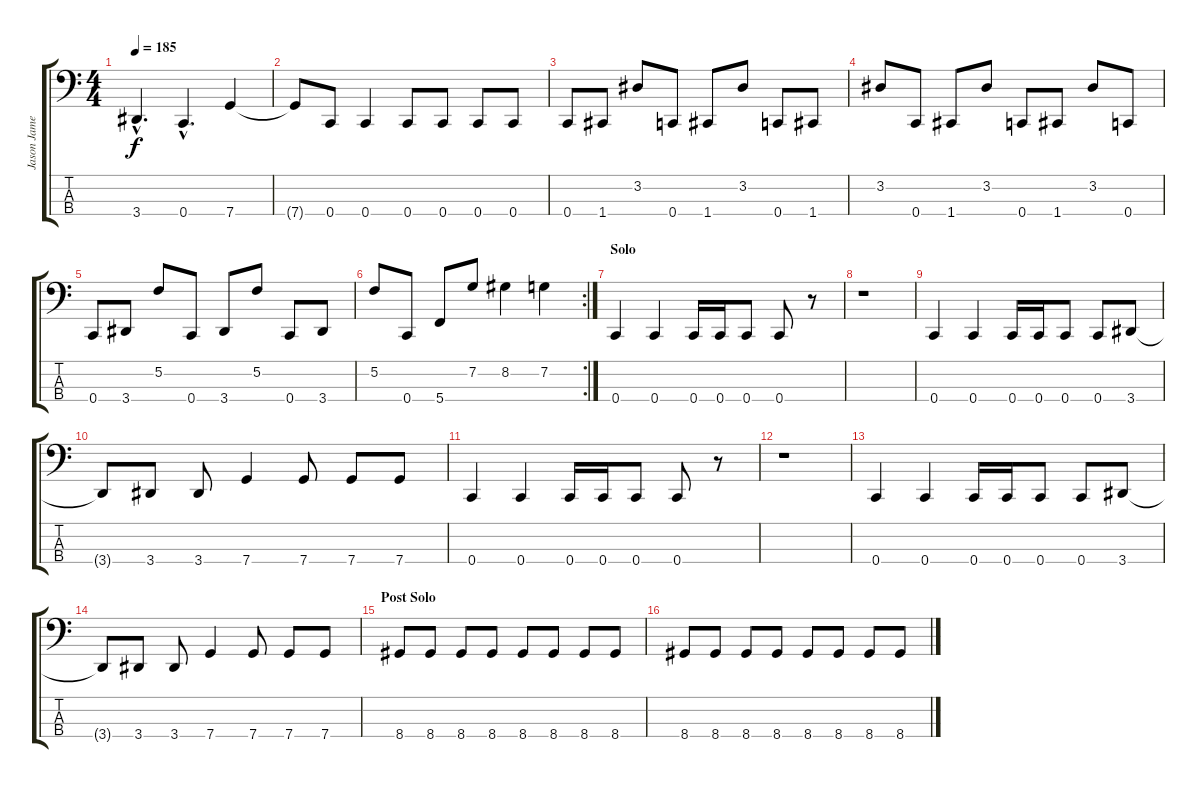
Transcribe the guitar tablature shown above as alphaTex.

\track ("Jason James" "Jason Jame") {instrument electricbasspick}
\staff {score tabs}
\tuning (F2 C2 G1 C1) {hide}
\ts (4 4)
\tempo 185
\clef f4
\ks c
3.4{hac}.4{d dy f} 0.4{hac}.4{d} 7.4.4 |
7.4{t}.8 0.4.8 0.4.4 0.4.8 0.4.8 0.4.8 0.4.8 |
0.4.8 1.4.8 3.2.8 0.4.8 1.4.8 3.2.8 0.4.8 1.4.8 |
3.2.8 0.4.8 1.4.8 3.2.8 0.4.8 1.4.8 3.2.8 0.4.8 |
0.4.8 3.4.8 5.2.8 0.4.8 3.4.8 5.2.8 0.4.8 3.4.8 |
\rc 2
5.2.8 0.4.8 5.4.8 7.2.8 8.2.4 7.2.4 |
\section ("" "Solo ")
0.4.4 0.4.4 0.4.16 0.4.16 0.4.8 0.4.8 r.8 |
r.1 |
0.4.4 0.4.4 0.4.16 0.4.16 0.4.8 0.4.8 3.4.8 |
3.4{t}.8 3.4.8 3.4.8 7.4.4 7.4.8 7.4.8 7.4.8 |
0.4.4 0.4.4 0.4.16 0.4.16 0.4.8 0.4.8 r.8 |
r.1 |
0.4.4 0.4.4 0.4.16 0.4.16 0.4.8 0.4.8 3.4.8 |
3.4{t}.8 3.4.8 3.4.8 7.4.4 7.4.8 7.4.8 7.4.8 |
\section ("" "Post Solo")
8.4.8 8.4.8 8.4.8 8.4.8 8.4.8 8.4.8 8.4.8 8.4.8 |
8.4.8 8.4.8 8.4.8 8.4.8 8.4.8 8.4.8 8.4.8 8.4.8
